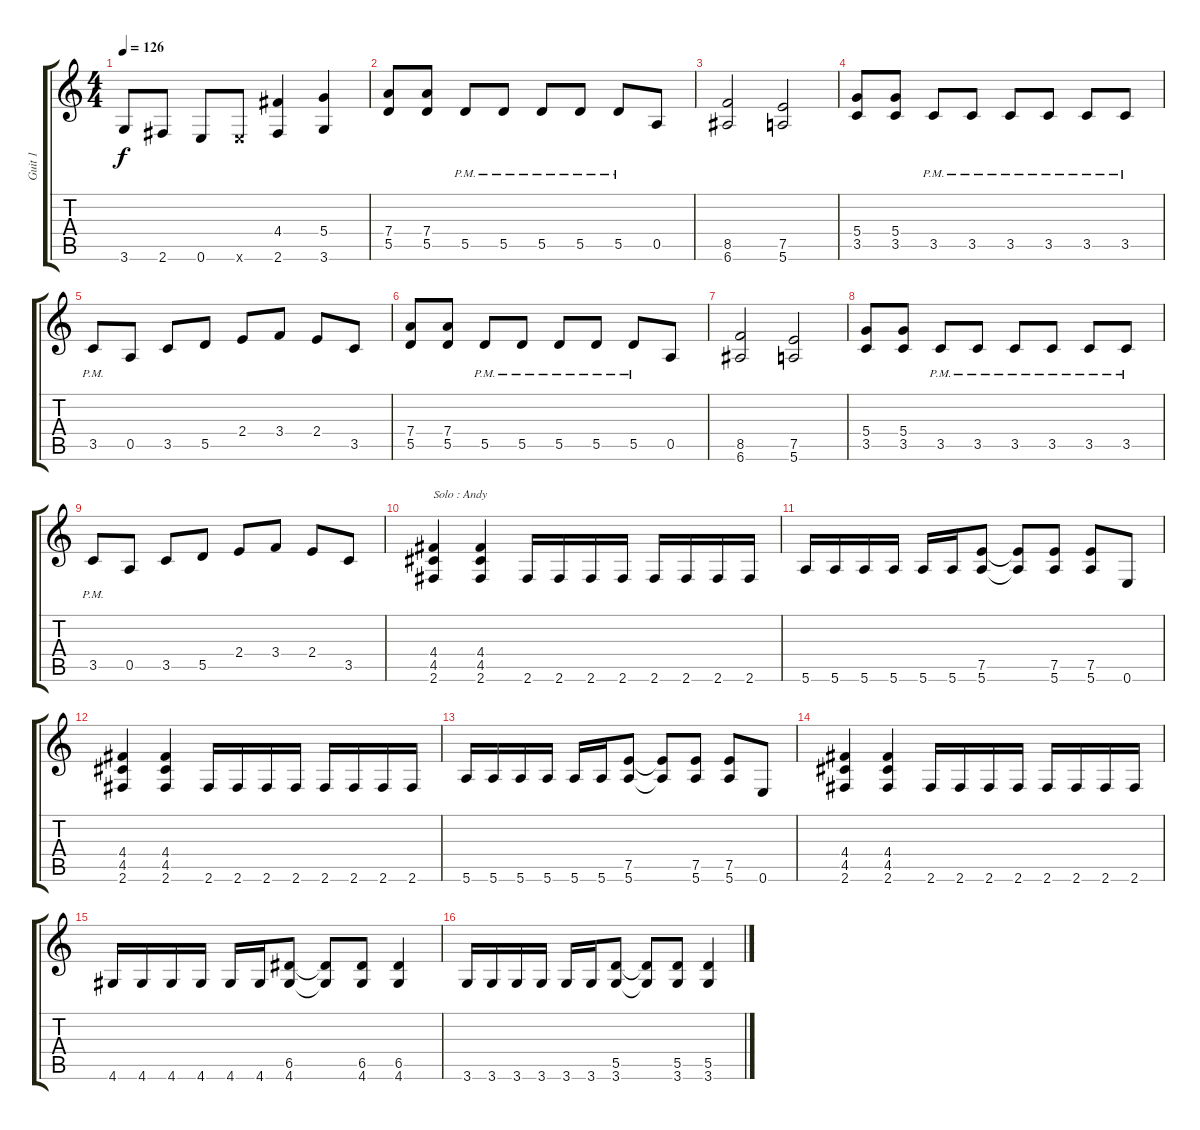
\track ("Guit 1" "Guit 1") {instrument distortionguitar}
\staff {score tabs}
\tuning (E4 B3 G3 D3 A2 E2) {hide}
\ts (4 4)
\tempo 126
\clef g2
\ks c
3.6.8{dy f} 2.6.8 0.6.8 0.6{x}.8 (4.4 2.6).4 (5.4 3.6).4 |
(7.4 5.5).8 (7.4 5.5).8 5.5{pm}.8 5.5{pm}.8 5.5{pm}.8 5.5{pm}.8 5.5{pm}.8 0.5.8 |
(8.5 6.6).2 (7.5 5.6).2 |
(5.4 3.5).8 (5.4 3.5).8 3.5{pm}.8 3.5{pm}.8 3.5{pm}.8 3.5{pm}.8 3.5{pm}.8 3.5{pm}.8 |
3.5{pm}.8 0.5.8 3.5.8 5.5.8 2.4.8 3.4.8 2.4.8 3.5.8 |
(7.4 5.5).8 (7.4 5.5).8 5.5{pm}.8 5.5{pm}.8 5.5{pm}.8 5.5{pm}.8 5.5{pm}.8 0.5.8 |
(8.5 6.6).2 (7.5 5.6).2 |
(5.4 3.5).8 (5.4 3.5).8 3.5{pm}.8 3.5{pm}.8 3.5{pm}.8 3.5{pm}.8 3.5{pm}.8 3.5{pm}.8 |
3.5{pm}.8 0.5.8 3.5.8 5.5.8 2.4.8 3.4.8 2.4.8 3.5.8 |
(4.4 4.5 2.6).4{txt "Solo : Andy"} (4.4 4.5 2.6).4 2.6.16 2.6.16 2.6.16 2.6.16 2.6.16 2.6.16 2.6.16 2.6.16 |
5.6.16 5.6.16 5.6.16 5.6.16 5.6.16 5.6.16 (7.5 5.6).8 (7.5{t} 5.6{t}).8 (7.5 5.6).8 (7.5 5.6).8 0.6.8 |
(4.4 4.5 2.6).4 (4.4 4.5 2.6).4 2.6.16 2.6.16 2.6.16 2.6.16 2.6.16 2.6.16 2.6.16 2.6.16 |
5.6.16 5.6.16 5.6.16 5.6.16 5.6.16 5.6.16 (7.5 5.6).8 (7.5{t} 5.6{t}).8 (7.5 5.6).8 (7.5 5.6).8 0.6.8 |
(4.4 4.5 2.6).4 (4.4 4.5 2.6).4 2.6.16 2.6.16 2.6.16 2.6.16 2.6.16 2.6.16 2.6.16 2.6.16 |
4.6.16 4.6.16 4.6.16 4.6.16 4.6.16 4.6.16 (6.5 4.6).8 (6.5{t} 4.6{t}).8 (6.5 4.6).8 (6.5 4.6).4 |
3.6.16 3.6.16 3.6.16 3.6.16 3.6.16 3.6.16 (5.5 3.6).8 (5.5{t} 3.6{t}).8 (5.5 3.6).8 (5.5 3.6).4
